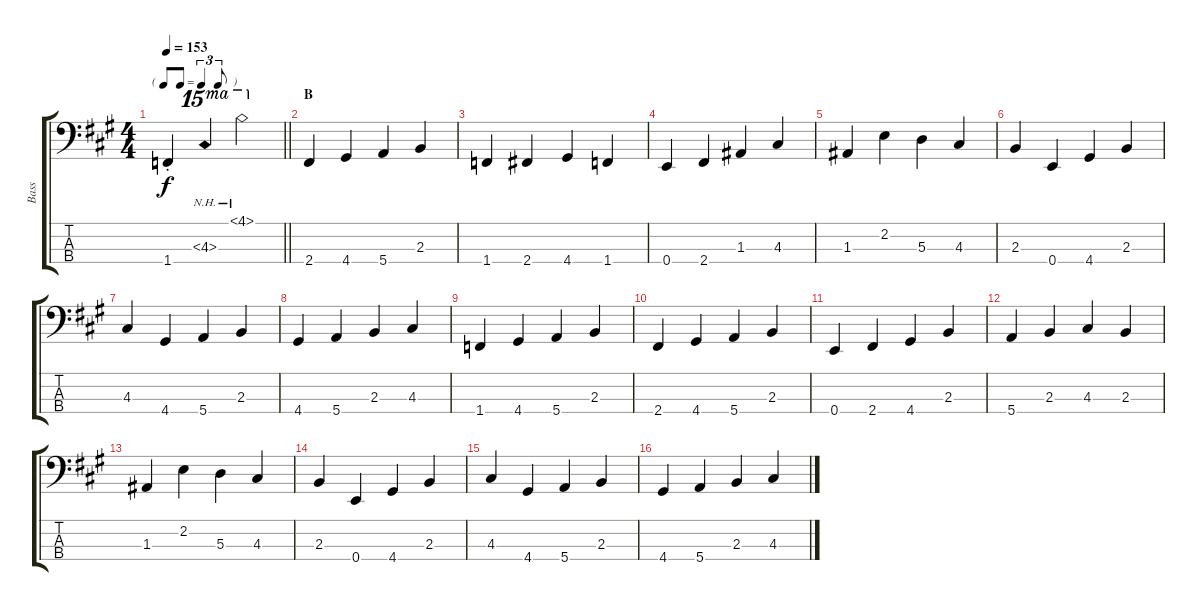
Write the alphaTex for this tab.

\track ("Bass" "Bass") {instrument electricbasspick}
\staff {score tabs}
\tuning (G2 D2 A1 E1) {hide}
\ts (4 4)
\tf triplet8th
\tempo 153
\clef f4
\barLineRight lightlight
\ks a
1.4{st}.4{dy f} 4.3{nh}.4{ot 15ma} 4.1{nh}.2{ot 15ma} |
\section ("" "B")
2.4.4 4.4.4 5.4.4 2.3.4 |
1.4.4 2.4.4 4.4.4 1.4.4 |
0.4.4 2.4.4 1.3.4 4.3.4 |
1.3.4 2.2.4 5.3.4 4.3.4 |
2.3.4 0.4.4 4.4.4 2.3.4 |
4.3.4 4.4.4 5.4.4 2.3.4 |
4.4.4 5.4.4 2.3.4 4.3.4 |
1.4.4 4.4.4 5.4.4 2.3.4 |
2.4.4 4.4.4 5.4.4 2.3.4 |
0.4.4 2.4.4 4.4.4 2.3.4 |
5.4.4 2.3.4 4.3.4 2.3.4 |
1.3.4 2.2.4 5.3.4 4.3.4 |
2.3.4 0.4.4 4.4.4 2.3.4 |
4.3.4 4.4.4 5.4.4 2.3.4 |
4.4.4 5.4.4 2.3.4 4.3.4
